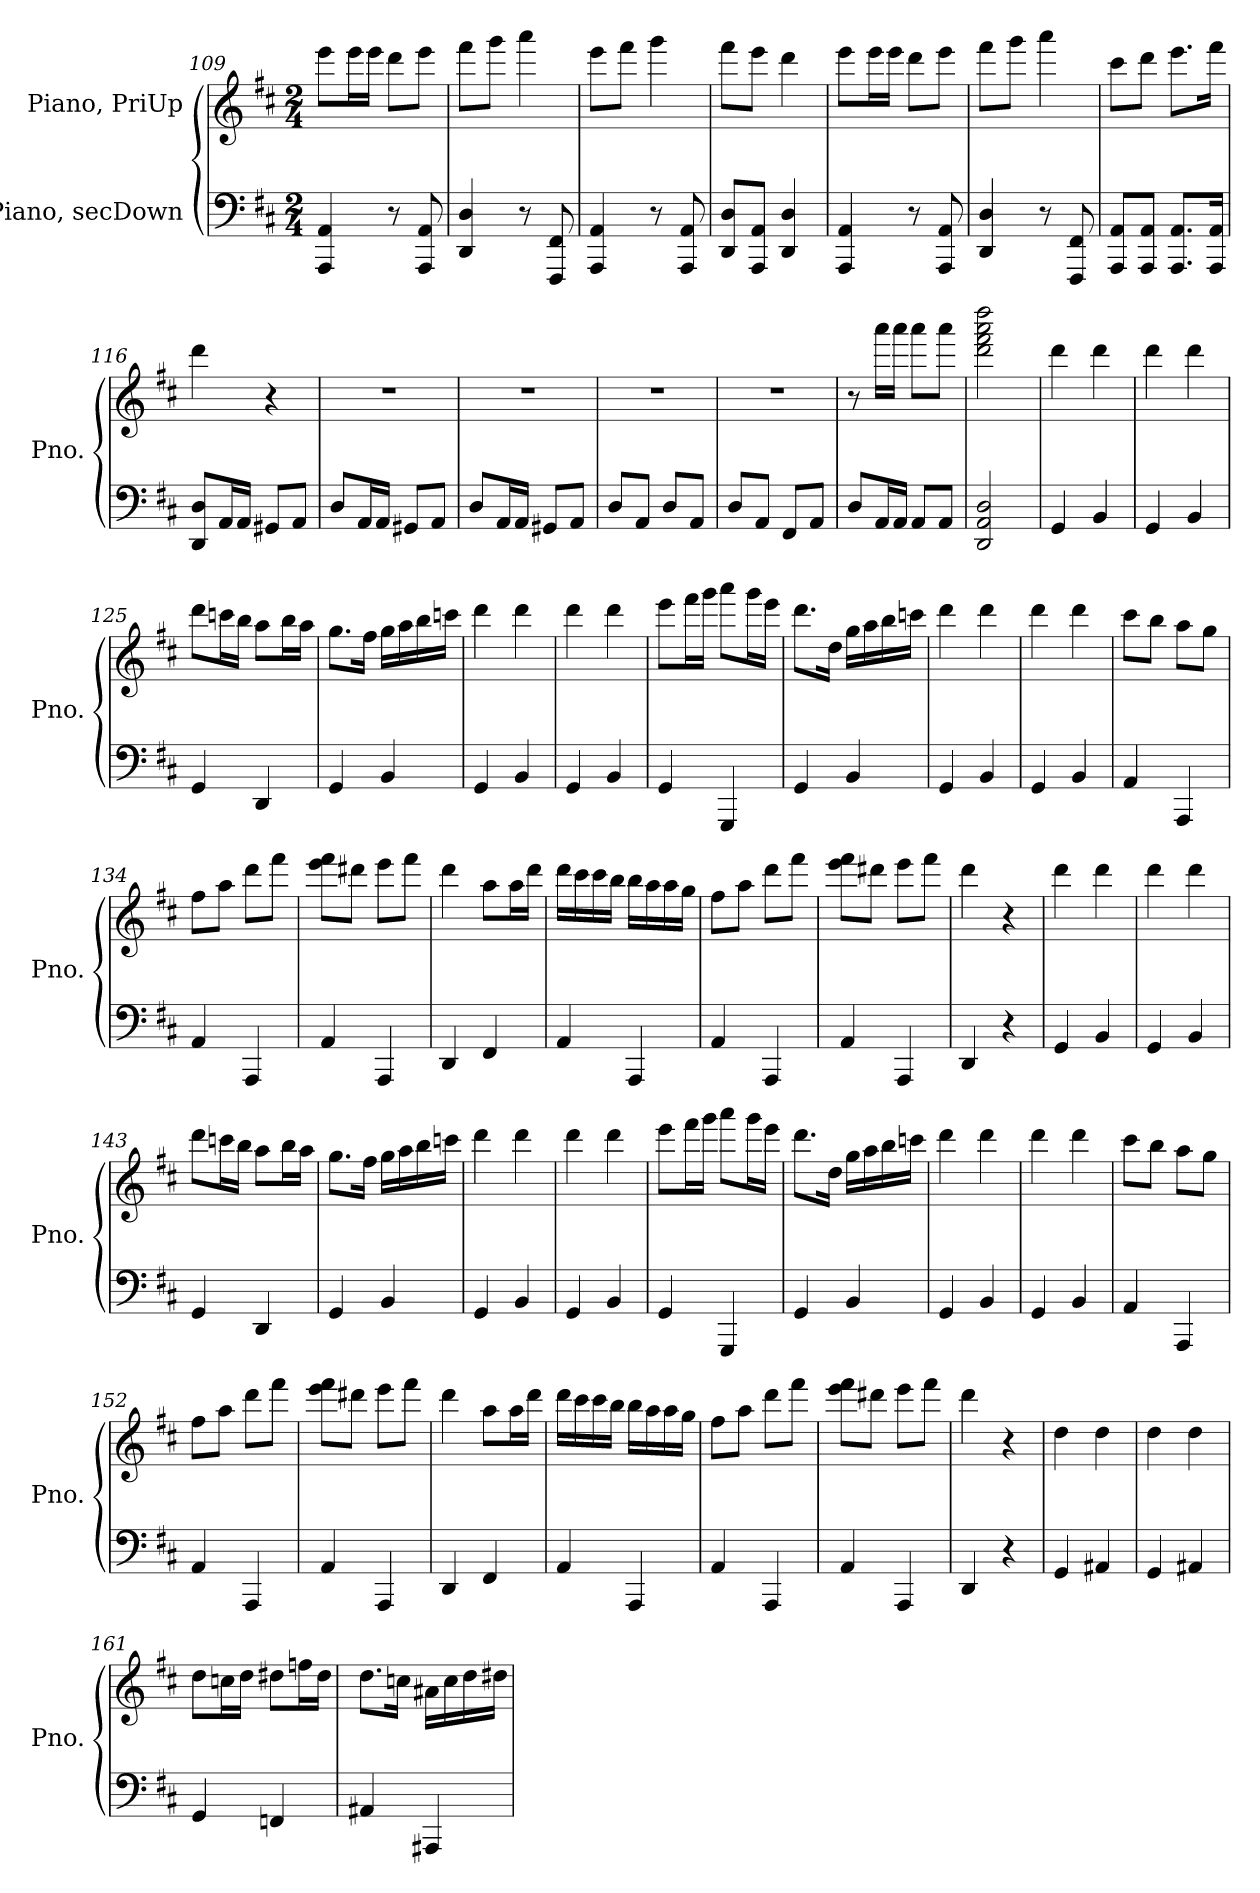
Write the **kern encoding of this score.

**kern	**kern
*part2	*part1
*staff2	*staff1
*I"Piano, secDown	*I"Piano, PriUp
*I'Pno.	*I'Pno.
*clefF4	*clefG2
*k[f#c#]	*k[f#c#]
*M2/4	*M2/4
=109	=109
4AAA/ 4AA/	8eee\L
.	16eee\L
.	16eee\JJ
8r	8ddd\L
8AAA/ 8AA/	8eee\J
=110	=110
4DD/ 4D/	8fff#\L
.	8ggg\J
8r	4aaa\
8FFF#/ 8FF#/	.
=111	=111
4AAA/ 4AA/	8eee\L
.	8fff#\J
8r	4ggg\
8AAA/ 8AA/	.
=112	=112
8DD/ 8D/L	8fff#\L
8AAA/ 8AA/J	8eee\J
4DD/ 4D/	4ddd\
!!LO:PB:g=z
=113	=113
4AAA/ 4AA/	8eee\L
.	16eee\L
.	16eee\JJ
8r	8ddd\L
8AAA/ 8AA/	8eee\J
=114	=114
4DD/ 4D/	8fff#\L
.	8ggg\J
8r	4aaa\
8FFF#/ 8FF#/	.
=115	=115
8AAA/ 8AA/L	8ccc#\L
8AAA/ 8AA/J	8ddd\J
8.AAA/ 8.AA/L	8.eee\L
16AAA/ 16AA/Jk	16fff#\Jk
=116	=116
8DD/ 8D/L	4ddd\
16AA/L	.
16AA/JJ	.
8GG#X/L	4r
8AA/J	.
=117	=117
8D/L	2r
16AA/L	.
16AA/JJ	.
8GG#X/L	.
8AA/J	.
=118	=118
8D/L	2r
16AA/L	.
16AA/JJ	.
8GG#X/L	.
8AA/J	.
!!LO:LB:g=z
=119	=119
8D/L	2r
8AA/J	.
8D/L	.
8AA/J	.
=120	=120
8D/L	2r
8AA/J	.
8FF#/L	.
8AA/J	.
=121	=121
8D/L	8r
16AA/L	16aaa\LL
16AA/JJ	16aaa\JJ
8AA/L	8aaa\L
8AA/J	8aaa\J
=122	=122
2DD/ 2AA/ 2D/	2ddd\ 2fff#\ 2aaa\ 2dddd\
=123	=123
4GG/	4ddd\
4BB/	4ddd\
=124	=124
4GG/	4ddd\
4BB/	4ddd\
=125	=125
4GG/	8ddd\L
.	16cccn\L
.	16bb\JJ
4DD/	8aa\L
.	16bb\L
.	16aa\JJ
!!LO:LB:g=z
=126	=126
4GG/	8.gg\L
.	16ff#\Jk
4BB/	16gg\LL
.	16aa\
.	16bb\
.	16cccn\JJ
=127	=127
4GG/	4ddd\
4BB/	4ddd\
=128	=128
4GG/	4ddd\
4BB/	4ddd\
=129	=129
4GG/	8eee\L
.	16fff#\L
.	16ggg\JJ
4GGG/	8aaa\L
.	16ggg\L
.	16eee\JJ
=130	=130
4GG/	8.ddd\L
.	16dd\Jk
4BB/	16gg\LL
.	16aa\
.	16bb\
.	16cccn\JJ
=131	=131
4GG/	4ddd\
4BB/	4ddd\
=132	=132
4GG/	4ddd\
4BB/	4ddd\
!!LO:LB:g=z
=133	=133
4AA/	8ccc#\L
.	8bb\J
4AAA/	8aa\L
.	8gg\J
=134	=134
4AA/	8ff#\L
.	8aa\J
4AAA/	8ddd\L
.	8fff#\J
=135	=135
4AA/	8eee\ 8fff#\L
.	8ddd#X\J
4AAA/	8eee\L
.	8fff#\J
=136	=136
4DD/	4ddd\
4FF#/	8aa\L
.	16aa\L
.	16ddd\JJ
=137	=137
4AA/	16ddd\LL
.	16ccc#\
.	16ccc#\
.	16bb\JJ
4AAA/	16bb\LL
.	16aa\
.	16aa\
.	16gg\JJ
=138	=138
4AA/	8ff#\L
.	8aa\J
4AAA/	8ddd\L
.	8fff#\J
!!LO:LB:g=z
=139	=139
4AA/	8eee\ 8fff#\L
.	8ddd#X\J
4AAA/	8eee\L
.	8fff#\J
=140	=140
4DD/	4ddd\
4r	4r
=141	=141
4GG/	4ddd\
4BB/	4ddd\
=142	=142
4GG/	4ddd\
4BB/	4ddd\
=143	=143
4GG/	8ddd\L
.	16cccn\L
.	16bb\JJ
4DD/	8aa\L
.	16bb\L
.	16aa\JJ
=144	=144
4GG/	8.gg\L
.	16ff#\Jk
4BB/	16gg\LL
.	16aa\
.	16bb\
.	16cccn\JJ
=145	=145
4GG/	4ddd\
4BB/	4ddd\
=146	=146
4GG/	4ddd\
4BB/	4ddd\
!!LO:LB:g=z
=147	=147
4GG/	8eee\L
.	16fff#\L
.	16ggg\JJ
4GGG/	8aaa\L
.	16ggg\L
.	16eee\JJ
=148	=148
4GG/	8.ddd\L
.	16dd\Jk
4BB/	16gg\LL
.	16aa\
.	16bb\
.	16cccn\JJ
=149	=149
4GG/	4ddd\
4BB/	4ddd\
=150	=150
4GG/	4ddd\
4BB/	4ddd\
=151	=151
4AA/	8ccc#\L
.	8bb\J
4AAA/	8aa\L
.	8gg\J
=152	=152
4AA/	8ff#\L
.	8aa\J
4AAA/	8ddd\L
.	8fff#\J
!!LO:PB:g=z
=153	=153
4AA/	8eee\ 8fff#\L
.	8ddd#X\J
4AAA/	8eee\L
.	8fff#\J
=154	=154
4DD/	4ddd\
4FF#/	8aa\L
.	16aa\L
.	16ddd\JJ
=155	=155
4AA/	16ddd\LL
.	16ccc#\
.	16ccc#\
.	16bb\JJ
4AAA/	16bb\LL
.	16aa\
.	16aa\
.	16gg\JJ
=156	=156
4AA/	8ff#\L
.	8aa\J
4AAA/	8ddd\L
.	8fff#\J
=157	=157
4AA/	8eee\ 8fff#\L
.	8ddd#X\J
4AAA/	8eee\L
.	8fff#\J
=158	=158
4DD/	4ddd\
4r	4r
!!LO:LB:g=z
=159	=159
4GG/	4dd\
4AA#X/	4dd\
=160	=160
4GG/	4dd\
4AA#X/	4dd\
=161	=161
4GG/	8dd\L
.	16ccn\L
.	16dd\JJ
4FFn/	8dd#X\L
.	16ffn\L
.	16dd#\JJ
=162	=162
4AA#X/	8.dd\L
.	16ccn\Jk
4AAA#X/	16a#X\LL
.	16cc\
.	16dd\
.	16dd#X\JJ
=	=
*-	*-
